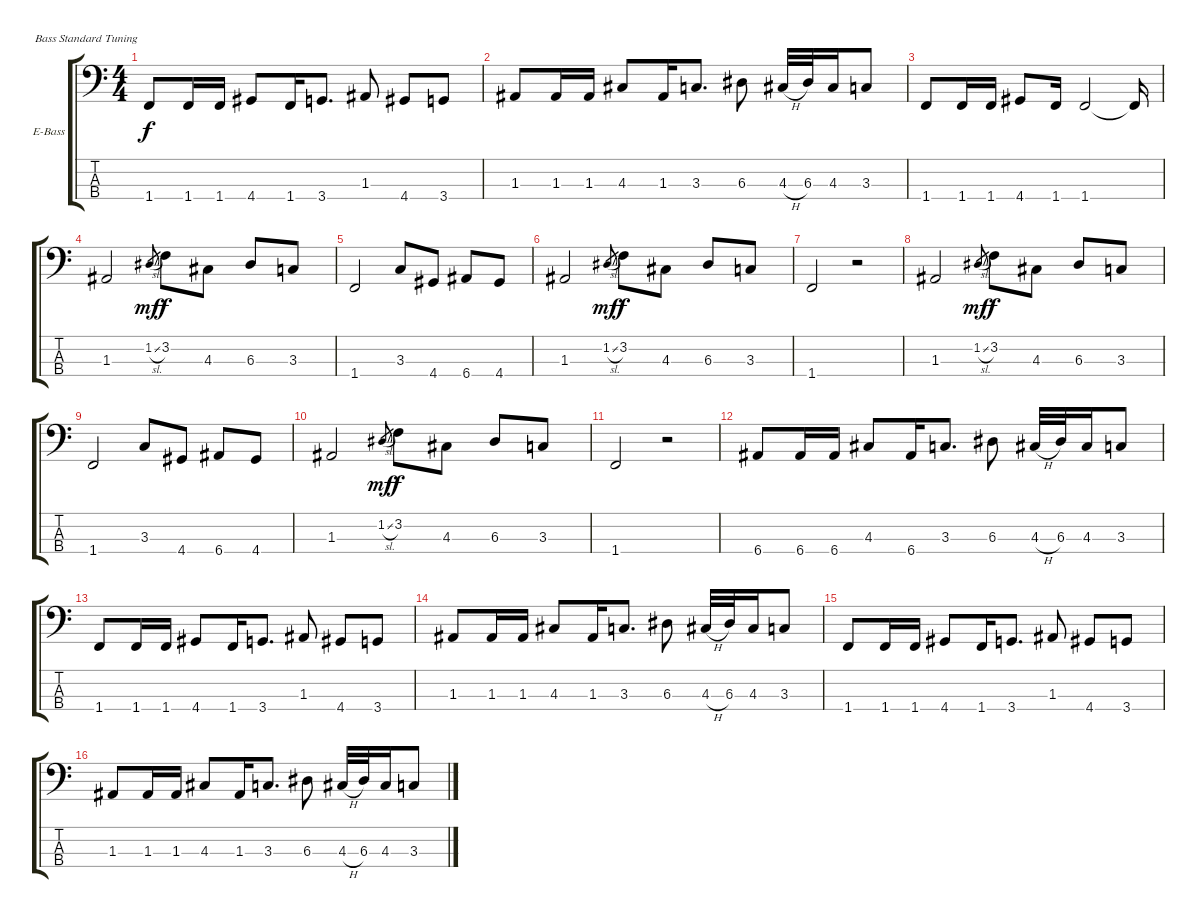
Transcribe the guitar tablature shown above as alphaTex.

\bracketExtendMode groupsimilarinstruments
\firstSystemTrackNameOrientation horizontal
\otherSystemsTrackNameOrientation horizontal
\track ("Audie Pitre" "E-Bass") {instrument electricbasspick}
\staff {score tabs}
\tuning (G2 D2 A1 E1)
\ts (4 4)
\tempo (80 hide)
\clef f4
\ks c
1.4.8{dy f} 1.4.16 1.4.16 4.4.8 1.4.16 3.4.8{d} 1.3.8 4.4.8 3.4.8 |
1.3.8 1.3.16 1.3.16 4.3.8 1.3.16 3.3.8{d} 6.3.8 4.3{h}.32 6.3.32 4.3.16 3.3.8 |
1.4.8 1.4.16 1.4.16 4.4.8 1.4.16 1.4.2 1.4{t}.16 |
1.3.2 1.2{sl}.8{gr dy mf} 3.2.8{dy f} 4.3.8 6.3.8 3.3.8 |
1.4.2 3.3.8 4.4.8 6.4.8 4.4.8 |
1.3.2 1.2{sl}.8{gr dy mf} 3.2.8{dy f} 4.3.8 6.3.8 3.3.8 |
1.4.2 r.2 |
1.3.2 1.2{sl}.8{gr dy mf} 3.2.8{dy f} 4.3.8 6.3.8 3.3.8 |
1.4.2 3.3.8 4.4.8 6.4.8 4.4.8 |
1.3.2 1.2{sl}.8{gr dy mf} 3.2.8{dy f} 4.3.8 6.3.8 3.3.8 |
1.4.2 r.2 |
6.4.8 6.4.16 6.4.16 4.3.8 6.4.16 3.3.8{d} 6.3.8 4.3{h}.32 6.3.32 4.3.16 3.3.8 |
1.4.8 1.4.16 1.4.16 4.4.8 1.4.16 3.4.8{d} 1.3.8 4.4.8 3.4.8 |
1.3.8 1.3.16 1.3.16 4.3.8 1.3.16 3.3.8{d} 6.3.8 4.3{h}.32 6.3.32 4.3.16 3.3.8 |
1.4.8 1.4.16 1.4.16 4.4.8 1.4.16 3.4.8{d} 1.3.8 4.4.8 3.4.8 |
1.3.8 1.3.16 1.3.16 4.3.8 1.3.16 3.3.8{d} 6.3.8 4.3{h}.32 6.3.32 4.3.16 3.3.8
